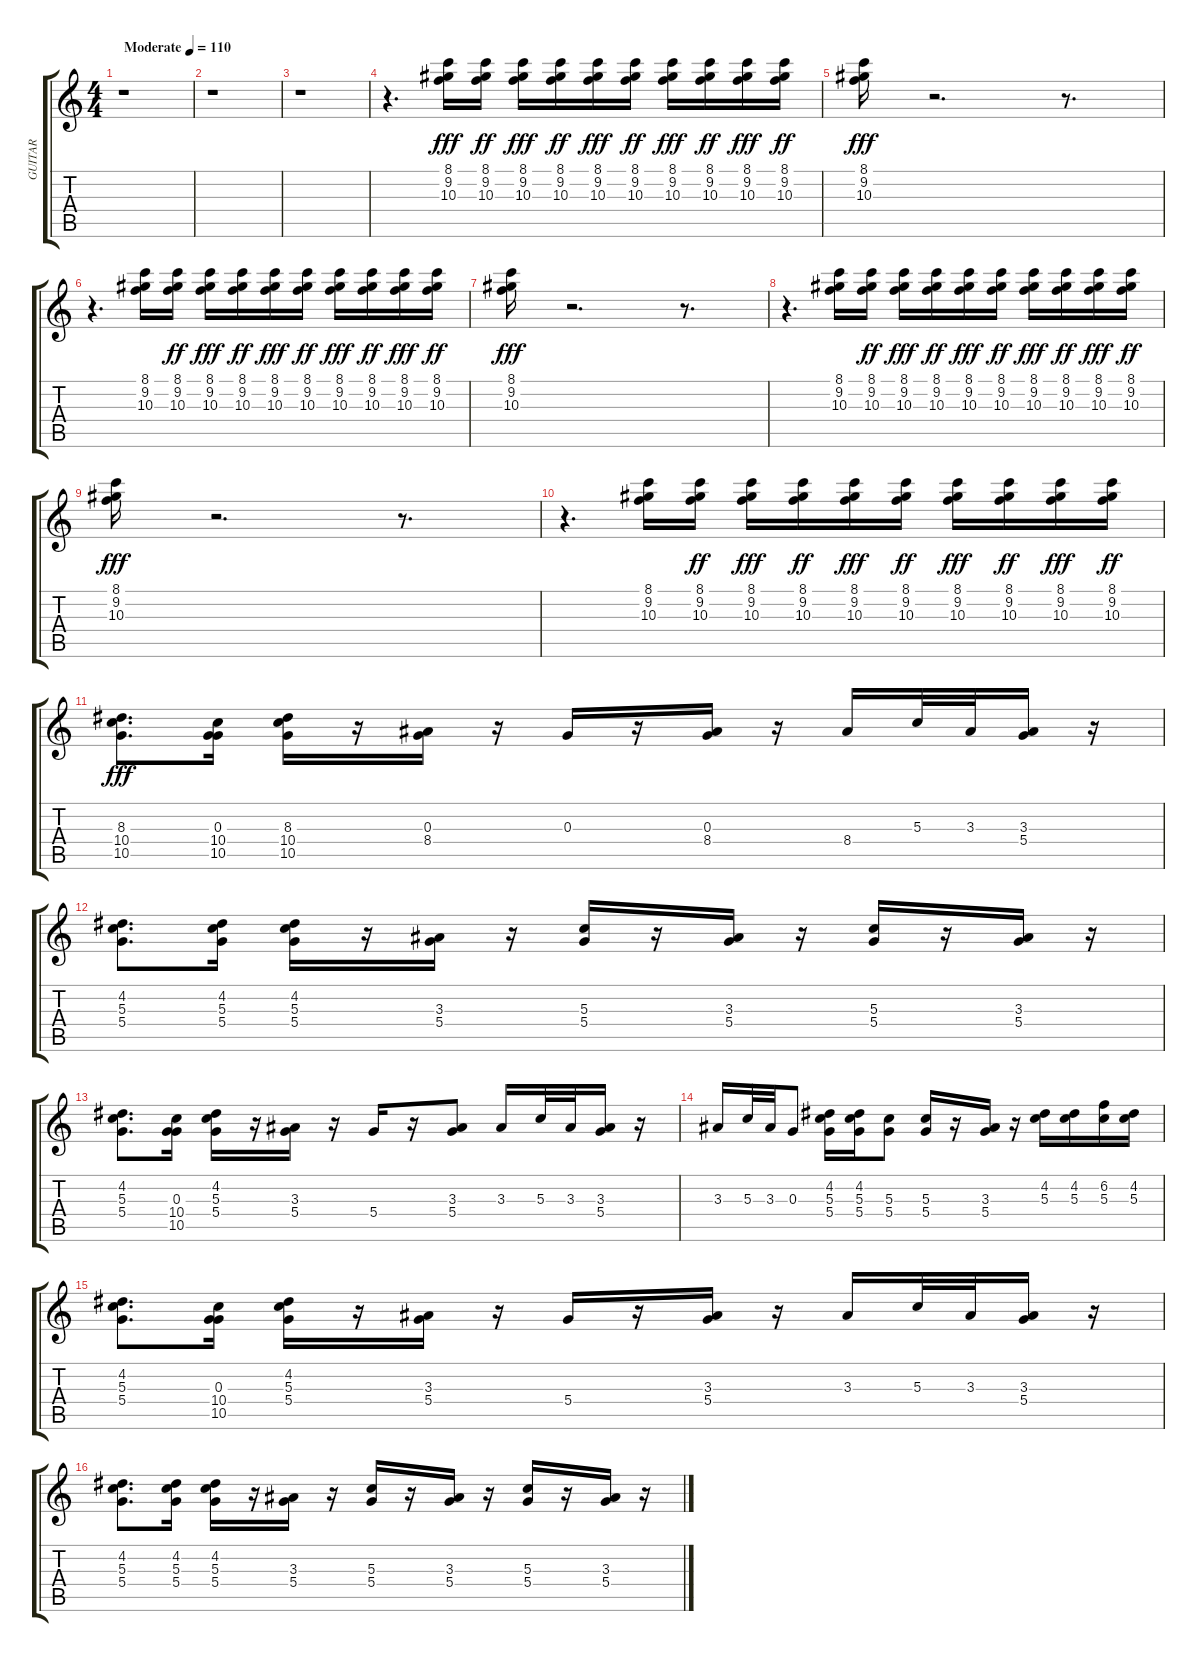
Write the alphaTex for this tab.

\track ("GUITAR" "GUITAR") {solo instrument electricguitarclean}
\staff {score tabs}
\tuning (E4 B3 G3 D3 A2 E2) {hide}
\ts (4 4)
\tempo (110 "Moderate")
\clef g2
\ks c
r.1{dy fff instrument electricguitarclean} |
r.1 |
r.1 |
r.4{d} (8.1 9.2 10.3).16 (8.1 9.2 10.3).16{dy ff} (8.1 9.2 10.3).16{dy fff} (8.1 9.2 10.3).16{dy ff} (8.1 9.2 10.3).16{dy fff} (8.1 9.2 10.3).16{dy ff} (8.1 9.2 10.3).16{dy fff} (8.1 9.2 10.3).16{dy ff} (8.1 9.2 10.3).16{dy fff} (8.1 9.2 10.3).16{dy ff} |
(8.1 9.2 10.3).16{dy fff} r.2{d} r.8{d} |
r.4{d} (8.1 9.2 10.3).16 (8.1 9.2 10.3).16{dy ff} (8.1 9.2 10.3).16{dy fff} (8.1 9.2 10.3).16{dy ff} (8.1 9.2 10.3).16{dy fff} (8.1 9.2 10.3).16{dy ff} (8.1 9.2 10.3).16{dy fff} (8.1 9.2 10.3).16{dy ff} (8.1 9.2 10.3).16{dy fff} (8.1 9.2 10.3).16{dy ff} |
(8.1 9.2 10.3).16{dy fff} r.2{d} r.8{d} |
r.4{d} (8.1 9.2 10.3).16 (8.1 9.2 10.3).16{dy ff} (8.1 9.2 10.3).16{dy fff} (8.1 9.2 10.3).16{dy ff} (8.1 9.2 10.3).16{dy fff} (8.1 9.2 10.3).16{dy ff} (8.1 9.2 10.3).16{dy fff} (8.1 9.2 10.3).16{dy ff} (8.1 9.2 10.3).16{dy fff} (8.1 9.2 10.3).16{dy ff} |
(8.1 9.2 10.3).16{dy fff} r.2{d} r.8{d} |
r.4{d} (8.1 9.2 10.3).16 (8.1 9.2 10.3).16{dy ff} (8.1 9.2 10.3).16{dy fff} (8.1 9.2 10.3).16{dy ff} (8.1 9.2 10.3).16{dy fff} (8.1 9.2 10.3).16{dy ff} (8.1 9.2 10.3).16{dy fff} (8.1 9.2 10.3).16{dy ff} (8.1 9.2 10.3).16{dy fff} (8.1 9.2 10.3).16{dy ff} |
(8.3 10.4 10.5).8{d dy fff volume 10} (0.3 10.4 10.5).16 (8.3 10.4 10.5).16 r.16 (0.3 8.4).16 r.16 0.3.16 r.16 (0.3 8.4).16 r.16 8.4.16 5.3.32 3.3.32 (3.3 5.4).16 r.16 |
(4.2 5.3 5.4).8{d} (4.2 5.3 5.4).16 (4.2 5.3 5.4).16 r.16 (3.3 5.4).16 r.16 (5.3 5.4).16 r.16 (3.3 5.4).16 r.16 (5.3 5.4).16 r.16 (3.3 5.4).16 r.16 |
(4.2 5.3 5.4).8{d} (0.3 10.4 10.5).16 (4.2 5.3 5.4).16 r.16 (3.3 5.4).16 r.16 5.4.16 r.16 (3.3 5.4).8 3.3.16 5.3.32 3.3.32 (3.3 5.4).16 r.16 |
3.3.16 5.3.32 3.3.32 0.3.8 (4.2 5.3 5.4).16 (4.2 5.3 5.4).16 (5.3 5.4).8 (5.3 5.4).16 r.16 (3.3 5.4).16 r.16 (4.2 5.3).16 (4.2 5.3).16 (6.2 5.3).16 (4.2 5.3).16 |
(4.2 5.3 5.4).8{d} (0.3 10.4 10.5).16 (4.2 5.3 5.4).16 r.16 (3.3 5.4).16 r.16 5.4.16 r.16 (3.3 5.4).16 r.16 3.3.16 5.3.32 3.3.32 (3.3 5.4).16 r.16 |
(4.2 5.3 5.4).8{d} (4.2 5.3 5.4).16 (4.2 5.3 5.4).16 r.16 (3.3 5.4).16 r.16 (5.3 5.4).16 r.16 (3.3 5.4).16 r.16 (5.3 5.4).16 r.16 (3.3 5.4).16 r.16
